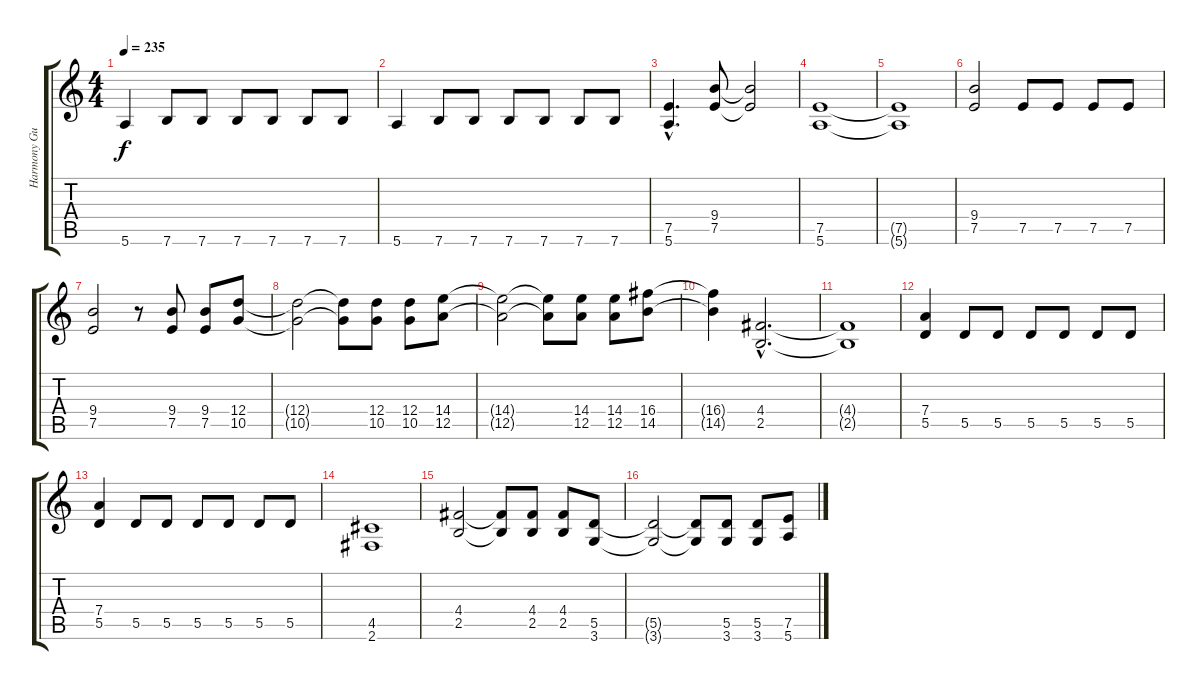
\track ("Harmony Guitar" "Harmony Gu") {instrument distortionguitar}
\staff {score tabs}
\tuning (E4 B3 G3 D3 A2 E2) {hide}
\ts (4 4)
\tempo 235
\clef g2
\ks c
5.6.4{dy f} 7.6.8 7.6.8 7.6.8 7.6.8 7.6.8 7.6.8 |
5.6.4 7.6.8 7.6.8 7.6.8 7.6.8 7.6.8 7.6.8 |
(7.5{hac} 5.6{hac}).4{d} (9.4 7.5).8 (9.4{t} 7.5{t}).2 |
(7.5 5.6).1 |
(7.5{t} 5.6{t}).1 |
(9.4 7.5).2 7.5.8 7.5.8 7.5.8 7.5.8 |
(9.4 7.5).2 r.8 (9.4 7.5).8 (9.4 7.5).8 (12.4 10.5).8 |
(12.4{t} 10.5{t}).2 (12.4{t} 10.5{t}).8 (12.4 10.5).8 (12.4 10.5).8 (14.4 12.5).8 |
(14.4{t} 12.5{t}).2 (14.4{t} 12.5{t}).8 (14.4 12.5).8 (14.4 12.5).8 (16.4 14.5).8 |
(16.4{t} 14.5{t}).4 (4.4{hac} 2.5{hac}).2{d} |
(4.4{t} 2.5{t}).1 |
(7.4 5.5).4 5.5.8 5.5.8 5.5.8 5.5.8 5.5.8 5.5.8 |
(7.4 5.5).4 5.5.8 5.5.8 5.5.8 5.5.8 5.5.8 5.5.8 |
(4.5 2.6).1 |
(4.4 2.5).2 (4.4{t} 2.5{t}).8 (4.4 2.5).8 (4.4 2.5).8 (5.5 3.6).8 |
(5.5{t} 3.6{t}).2 (5.5{t} 3.6{t}).8 (5.5 3.6).8 (5.5 3.6).8 (7.5 5.6).8
